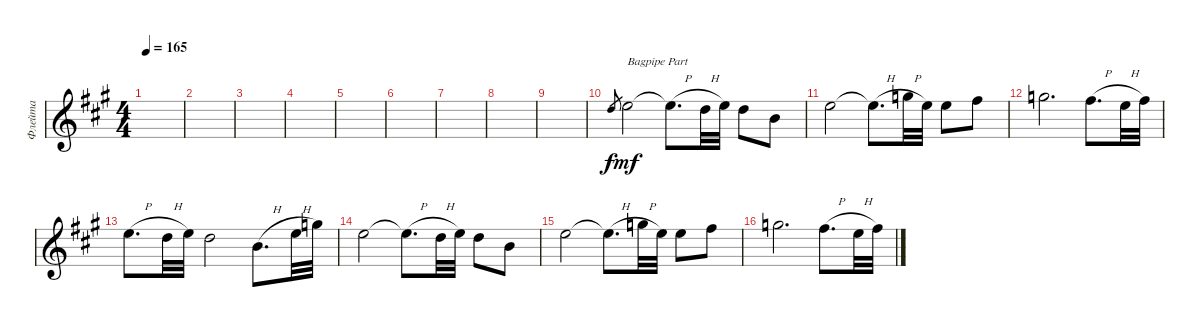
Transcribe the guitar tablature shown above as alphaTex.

\track ("Флейта" "Флейта") {instrument flute}
\staff {score}
\tuning (E4 B3 G3 D3 A2 E2) {hide}
\ts (4 4)
\tempo 165
\clef g2
\ks f#minor
|
|
|
|
|
|
|
|
|
10.1.8{gr} 12.1.2{txt "Bagpipe Part" dy mf instrument bagpipe} 12.1{h t}.8{d} 10.1{h}.32 12.1.32 10.1.8 7.1.8 |
12.1.2 12.1{h t}.8{d} 15.1{h}.32 12.1.32 12.1.8 14.1.8 |
15.1.2{d} 14.1{h}.8{d} 12.1{h}.32 14.1.32 |
12.1{h}.8{d} 10.1{h}.32 12.1.32 10.1.2 7.1{h}.8{d} 12.1{h}.32 15.1.32 |
12.1.2 12.1{h t}.8{d} 10.1{h}.32 12.1.32 10.1.8 7.1.8 |
12.1.2 12.1{h t}.8{d} 15.1{h}.32 12.1.32 12.1.8 14.1.8 |
15.1.2{d} 14.1{h}.8{d} 12.1{h}.32 14.1.32
